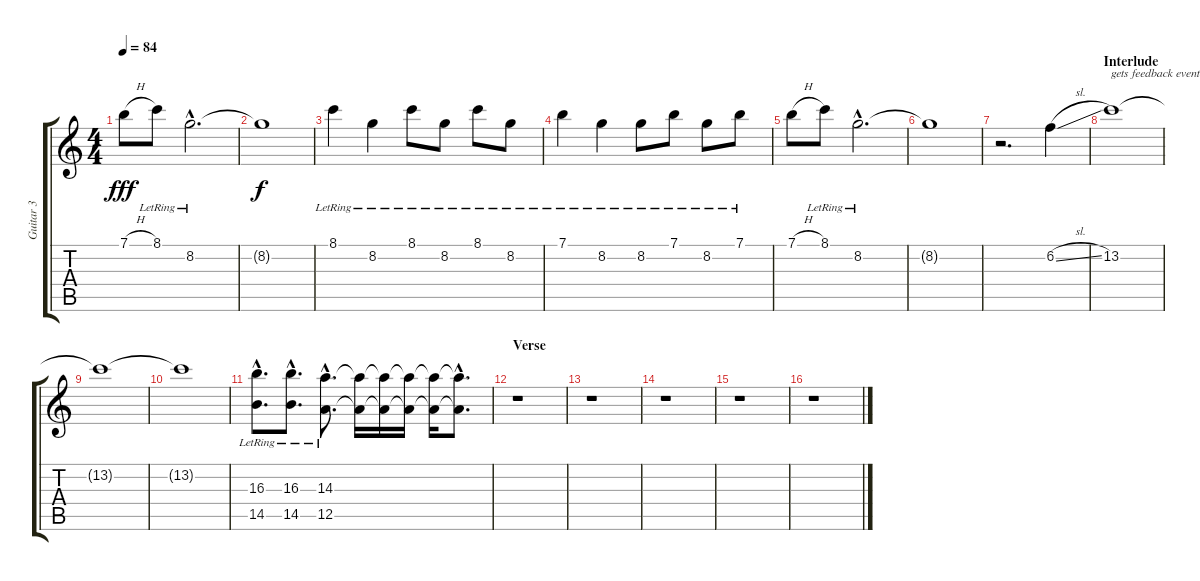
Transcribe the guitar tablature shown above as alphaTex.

\track ("Guitar 3" "Guitar 3") {instrument overdrivenguitar}
\staff {score tabs}
\tuning (E4 B3 G3 D3 A2 E2) {hide}
\ts (4 4)
\tempo 84
\clef g2
\ks c
7.1{h}.8{dy fff} 8.1{lr}.8 8.2{hac lr}.2{d} |
8.2{t}.1{dy f} |
8.1{lr}.4 8.2{lr}.4 8.1{lr}.8 8.2{lr}.8 8.1{lr}.8 8.2{lr}.8 |
7.1{lr}.4 8.2{lr}.4 8.2{lr}.8 7.1{lr}.8 8.2{lr}.8 7.1{lr}.8 |
7.1{h}.8 8.1{lr}.8 8.2{hac lr}.2{d} |
8.2{t}.1 |
r.2{d} 6.2{sl}.4{volume 16 instrument overdrivenguitar} |
\section ("" "Interlude")
13.2.1{txt "gets feedback eventually"} |
13.2{t}.1 |
13.2{t}.1 |
(16.3{hac lr} 14.5{hac lr}).8{d} (16.3{hac lr} 14.5{hac lr}).8{d} (14.3{hac lr} 12.5{hac lr}).8{d} (14.3{t} 12.5{t}).16 (14.3{t} 12.5{t}).16 (14.3{t} 12.5{t}).16 (14.3{t} 12.5{t}).16 (14.3{hac t} 12.5{hac t}).8{d} |
\section ("" "Verse")
r.1 |
r.1 |
r.1 |
r.1 |
r.1
